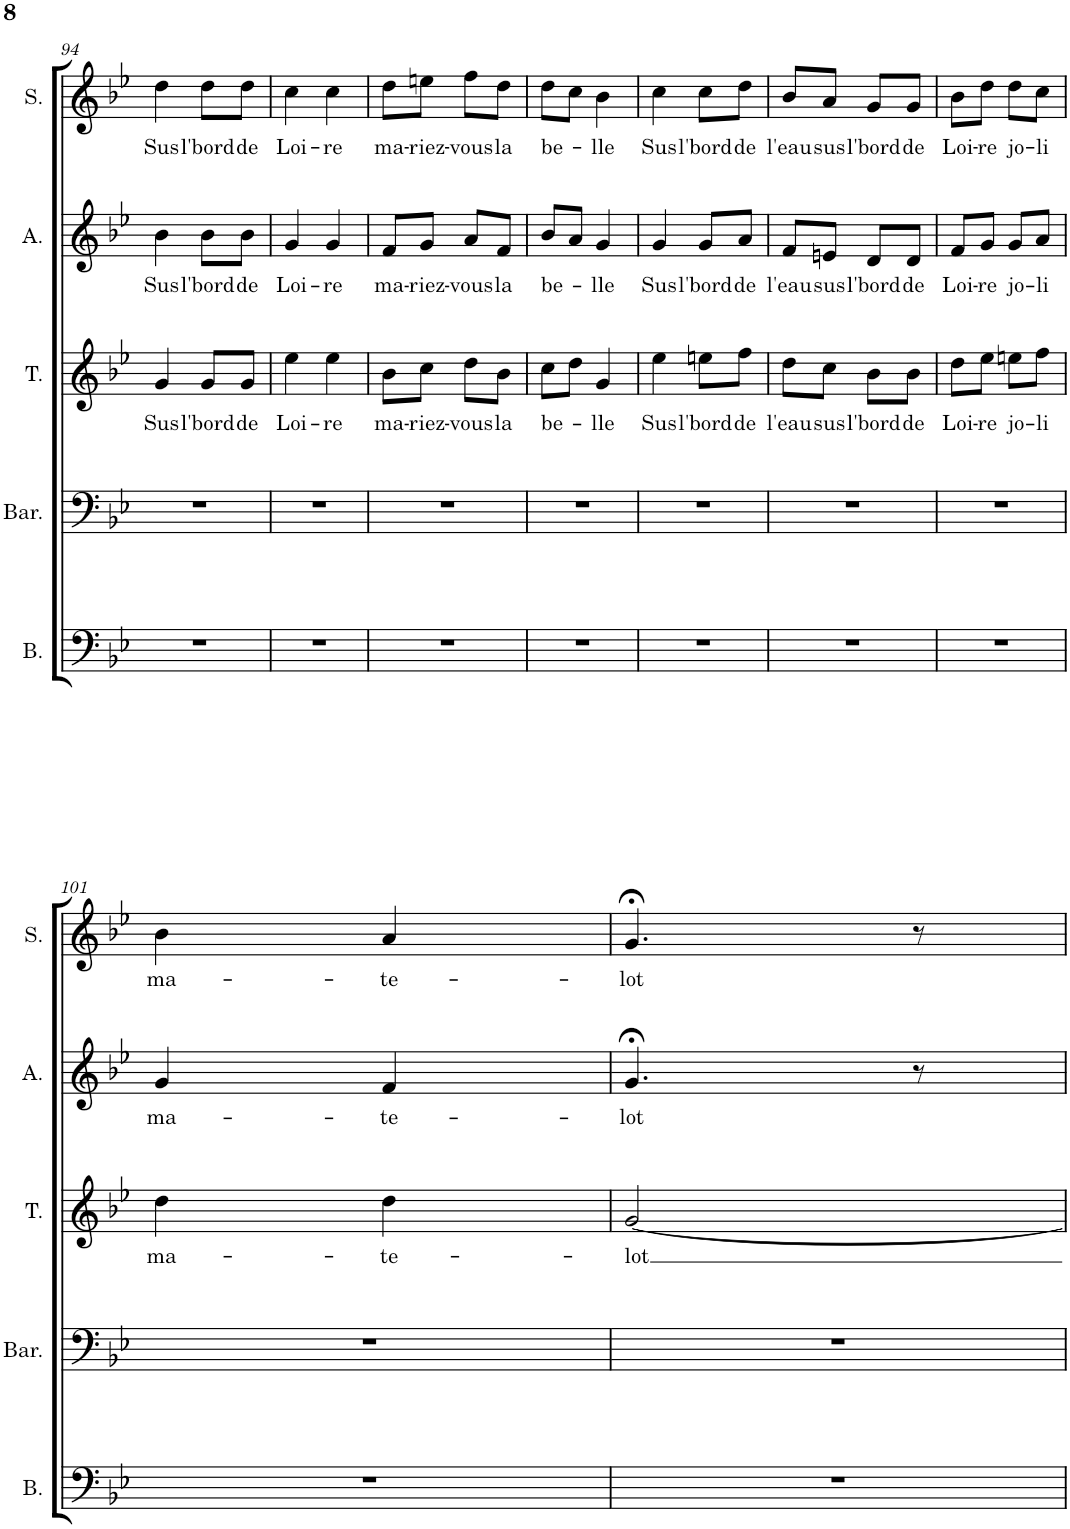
**kern	**kern	**kern	**text	**kern	**text	**kern	**text
*part5	*part4	*part3	*part3	*part2	*part2	*part1	*part1
*staff5	*staff4	*staff3	*staff3	*staff2	*staff2	*staff1	*staff1
*I"Bass	*I"Baryton	*I"Ténor	*	*I"Alto	*	*I"Soprano	*
*I'B.	*I'Bar.	*I'T.	*	*I'A.	*	*I'S.	*
!!LO:PB:g=z
*clefF4	*clefF4	*clefG2	*	*clefG2	*	*clefG2	*
*k[b-e-]	*k[b-e-]	*k[b-e-]	*	*k[b-e-]	*	*k[b-e-]	*
*M2/4	*M2/4	*M2/4	*	*M2/4	*	*M2/4	*
=94	=94	=94	=94	=94	=94	=94	=94
!	!	!	!LO:LY:b	!	!LO:LY:b	!	!LO:LY:b
2r	2r	4g/	Sus	4b-\	Sus	4dd\	Sus
!	!	!	!LO:LY:b	!	!LO:LY:b	!	!LO:LY:b
.	.	8g/L	l'bord	8b-\L	l'bord	8dd\L	l'bord
!	!	!	!LO:LY:b	!	!LO:LY:b	!	!LO:LY:b
.	.	8g/J	de	8b-\J	de	8dd\J	de
=95	=95	=95	=95	=95	=95	=95	=95
!	!	!	!LO:LY:b	!	!LO:LY:b	!	!LO:LY:b
2r	2r	4ee-\	Loi-	4g/	Loi-	4cc\	Loi-
!	!	!	!LO:LY:b	!	!LO:LY:b	!	!LO:LY:b
.	.	4ee-\	-re	4g/	-re	4cc\	-re
=96	=96	=96	=96	=96	=96	=96	=96
!	!	!	!LO:LY:b	!	!LO:LY:b	!	!LO:LY:b
2r	2r	8b-\L	ma-	8f/L	ma-	8dd\L	ma-
!	!	!	!LO:LY:b	!	!LO:LY:b	!	!LO:LY:b
.	.	8cc\J	-riez-	8g/J	-riez-	8een\J	-riez-
!	!	!	!LO:LY:b	!	!LO:LY:b	!	!LO:LY:b
.	.	8dd\L	-vous	8a/L	-vous	8ff\L	-vous
!	!	!	!LO:LY:b	!	!LO:LY:b	!	!LO:LY:b
.	.	8b-\J	la	8f/J	la	8dd\J	la
=97	=97	=97	=97	=97	=97	=97	=97
!	!	!	!LO:LY:b	!	!LO:LY:b	!	!LO:LY:b
2r	2r	8cc\L	be-	8b-/L	be-	8dd\L	be-
.	.	8dd\J	.	8a/J	.	8cc\J	.
!	!	!	!LO:LY:b	!	!LO:LY:b	!	!LO:LY:b
.	.	4g/	-lle	4g/	-lle	4b-\	-lle
=98	=98	=98	=98	=98	=98	=98	=98
!	!	!	!LO:LY:b	!	!LO:LY:b	!	!LO:LY:b
2r	2r	4ee-\	Sus	4g/	Sus	4cc\	Sus
!	!	!	!LO:LY:b	!	!LO:LY:b	!	!LO:LY:b
.	.	8een\L	l'bord	8g/L	l'bord	8cc\L	l'bord
!	!	!	!LO:LY:b	!	!LO:LY:b	!	!LO:LY:b
.	.	8ff\J	de	8a/J	de	8dd\J	de
=99	=99	=99	=99	=99	=99	=99	=99
!	!	!	!LO:LY:b	!	!LO:LY:b	!	!LO:LY:b
2r	2r	8dd\L	l'eau	8f/L	l'eau	8b-/L	l'eau
!	!	!	!LO:LY:b	!	!LO:LY:b	!	!LO:LY:b
.	.	8cc\J	sus	8en/J	sus	8a/J	sus
!	!	!	!LO:LY:b	!	!LO:LY:b	!	!LO:LY:b
.	.	8b-\L	l'bord	8d/L	l'bord	8g/L	l'bord
!	!	!	!LO:LY:b	!	!LO:LY:b	!	!LO:LY:b
.	.	8b-\J	de	8d/J	de	8g/J	de
=100	=100	=100	=100	=100	=100	=100	=100
!	!	!	!LO:LY:b	!	!LO:LY:b	!	!LO:LY:b
2r	2r	8dd\L	Loi-	8f/L	Loi-	8b-\L	Loi-
!	!	!	!LO:LY:b	!	!LO:LY:b	!	!LO:LY:b
.	.	8ee-\J	-re	8g/J	-re	8dd\J	-re
!	!	!	!LO:LY:b	!	!LO:LY:b	!	!LO:LY:b
.	.	8een\L	jo-	8g/L	jo-	8dd\L	jo-
!	!	!	!LO:LY:b	!	!LO:LY:b	!	!LO:LY:b
.	.	8ff\J	-li	8a/J	-li	8cc\J	-li
!!LO:LB:g=z
=101	=101	=101	=101	=101	=101	=101	=101
!	!	!	!LO:LY:b	!	!LO:LY:b	!	!LO:LY:b
2r	2r	4dd\	ma-	4g/	ma-	4b-\	ma-
!	!	!	!LO:LY:b	!	!LO:LY:b	!	!LO:LY:b
.	.	4dd\	-te-	4f/	-te-	4a/	-te-
=102	=102	=102	=102	=102	=102	=102	=102
!	!	!	!LO:LY:b	!	!LO:LY:b	!	!LO:LY:b
2r	2r	[<2g/	-lot	4.g;</	-lot	4.g;</	-lot
.	.	.	.	8r	.	8r	.
=	=	=	=	=	=	=	=
*-	*-	*-	*-	*-	*-	*-	*-
